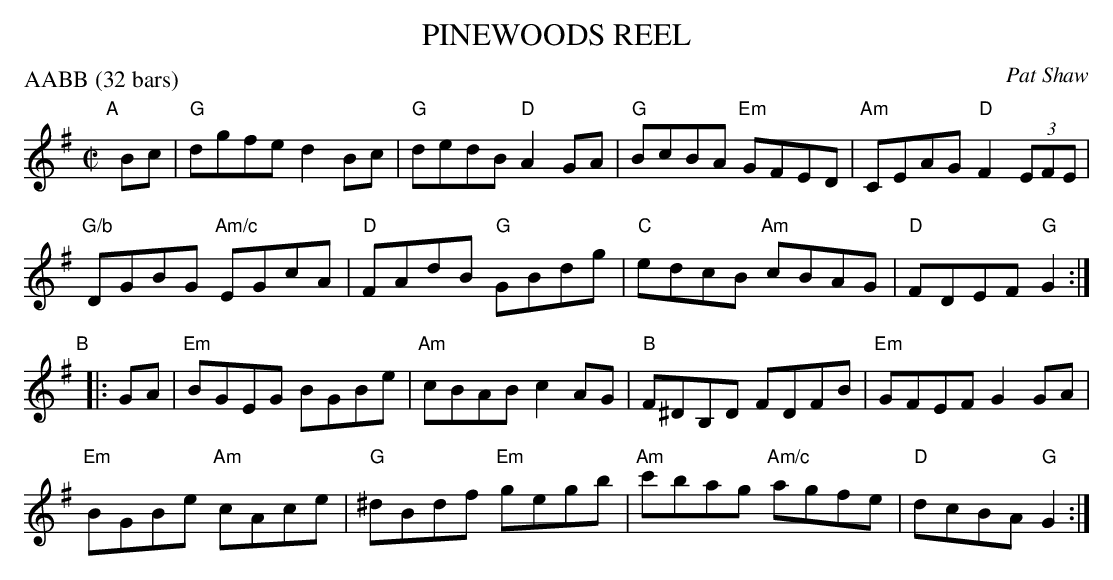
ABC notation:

X:1.1
T: PINEWOODS REEL
C: Pat Shaw
M: C|
L: 1/8
P: AABB (32 bars)
K: G
"A"[|]\
Bc |\
"G"dgfe d2Bc | "G"dedB "D"A2GA | "G"BcBA "Em"GFED | "Am"CEAG "D"F2 (3EFE |
"G/b"DGBG "Am/c"EGcA | "D"FAdB "G"GBdg | "C"edcB "Am"cBAG | "D"FDEF "G"G2 :|
"B"[|]\
|: GA |\
"Em"BGEG BGBe | "Am"cBAB c2AG | "B"F^DB,D FDFB | "Em"GFEF G2GA |
"Em"BGBe "Am"cAce | "G"^dBdf "Em"gegb | "Am"c'bag "Am/c"agfe | "D"dcBA "G"G2 :|
